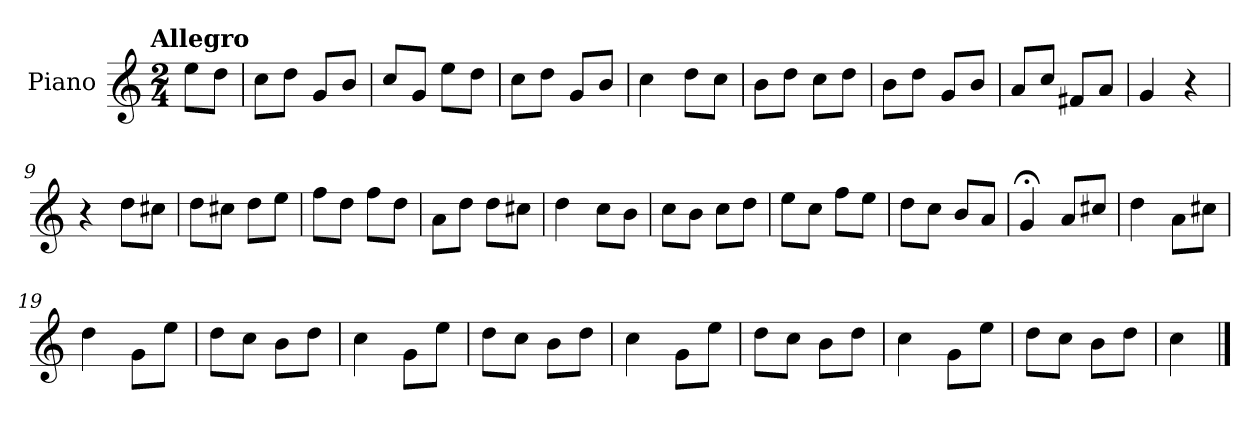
**kern
*part1
*staff1
*I"Piano
*I'Pno.
*clefG2
*k[]
!!LO:TX:omd:t=Allegro
*M2/4
*MM144
=
8ee\L
8dd\J
=1
8cc\L
8dd\J
8g/L
8b/J
=2
8cc/L
8g/J
8ee\L
8dd\J
=3
8cc\L
8dd\J
8g/L
8b/J
=4
4cc\
8dd\L
8cc\J
!!LO:LB:g=z
=5
8b\L
8dd\J
8cc\L
8dd\J
=6
8b\L
8dd\J
8g/L
8b/J
=7
8a/L
8cc/J
8f#X/L
8a/J
=8
4g/
4r
=9
4r
8dd\L
8cc#X\J
=10
8dd\L
8cc#X\J
8dd\L
8ee\J
!!LO:LB:g=z
=11
8ff\L
8dd\J
8ff\L
8dd\J
=12
8a\L
8dd\J
8dd\L
8cc#X\J
=13
4dd\
8cc\L
8b\J
=14
8cc\L
8b\J
8cc\L
8dd\J
=15
8ee\L
8cc\J
8ff\L
8ee\J
=16
8dd\L
8cc\J
8b/L
8a/J
!!LO:LB:g=z
=17
4g;</
8a/L
8cc#X/J
=18
4dd\
8a\L
8cc#X\J
=19
4dd\
8g\L
8ee\J
=20
8dd\L
8cc\J
8b\L
8dd\J
=21
4cc\
8g\L
8ee\J
=22
8dd\L
8cc\J
8b\L
8dd\J
!!LO:LB:g=z
=23
4cc\
8g\L
8ee\J
=24
8dd\L
8cc\J
8b\L
8dd\J
=25
4cc\
8g\L
8ee\J
=26
8dd\L
8cc\J
8b\L
8dd\J
=27
4cc\
==
*-
